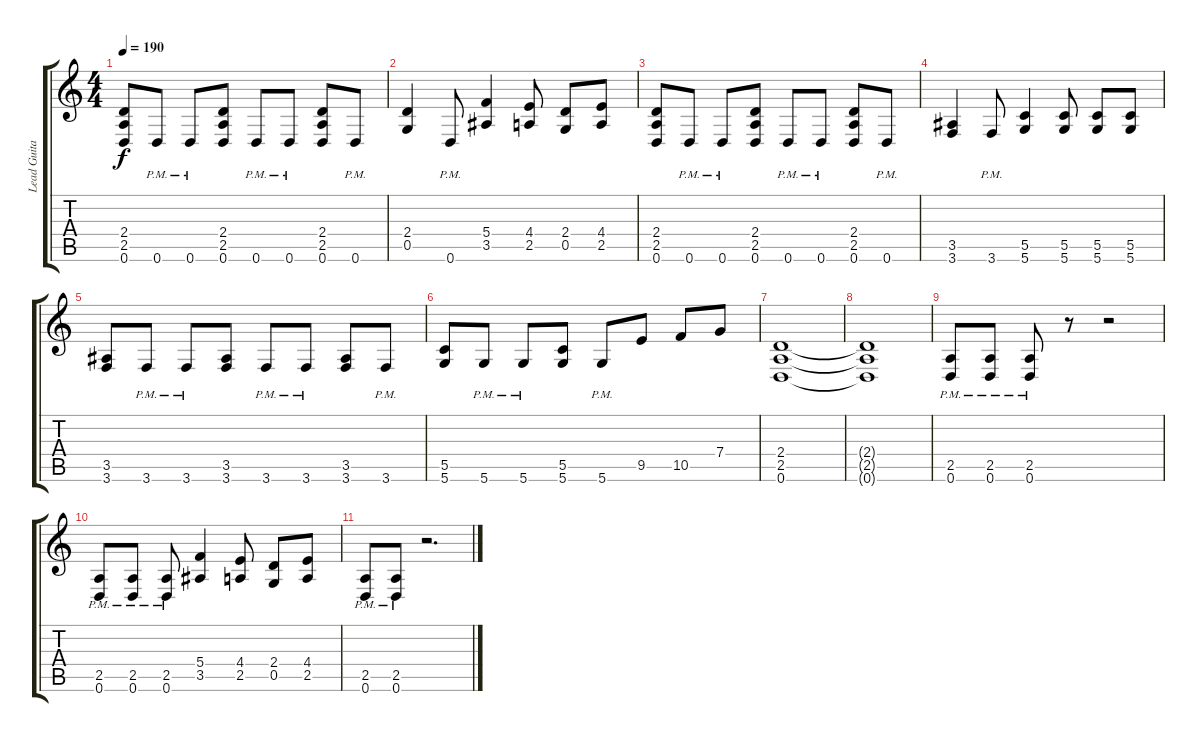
\track ("Lead Guitar" "Lead Guita") {instrument distortionguitar}
\staff {score tabs}
\tuning (D4 A3 F3 C3 G2 D2) {hide}
\ts (4 4)
\tempo 190
\clef g2
\ks c
(2.4 2.5 0.6).8{dy f} 0.6{pm}.8 0.6{pm}.8 (2.4 2.5 0.6).8 0.6{pm}.8 0.6{pm}.8 (2.4 2.5 0.6).8 0.6{pm}.8 |
(2.4 0.5).4 0.6{pm}.8 (5.4 3.5).4 (4.4 2.5).8 (2.4 0.5).8 (4.4 2.5).8 |
(2.4 2.5 0.6).8 0.6{pm}.8 0.6{pm}.8 (2.4 2.5 0.6).8 0.6{pm}.8 0.6{pm}.8 (2.4 2.5 0.6).8 0.6{pm}.8 |
(3.5 3.6).4 3.6{pm}.8 (5.5 5.6).4 (5.5 5.6).8 (5.5 5.6).8 (5.5 5.6).8 |
(3.5 3.6).8 3.6{pm}.8 3.6{pm}.8 (3.5 3.6).8 3.6{pm}.8 3.6{pm}.8 (3.5 3.6).8 3.6{pm}.8 |
(5.5 5.6).8 5.6{pm}.8 5.6{pm}.8 (5.5 5.6).8 5.6{pm}.8 9.5.8 10.5.8 7.4.8 |
(2.4 2.5 0.6).1 |
(2.4{t} 2.5{t} 0.6{t}).1 |
(2.5{pm} 0.6{pm}).8 (2.5{pm} 0.6{pm}).8 (2.5{pm} 0.6{pm}).8 r.8 r.2 |
(2.5{pm} 0.6{pm}).8 (2.5{pm} 0.6{pm}).8 (2.5{pm} 0.6{pm}).8 (5.4 3.5).4 (4.4 2.5).8 (2.4 0.5).8 (4.4 2.5).8 |
(2.5{pm} 0.6{pm}).8 (2.5{pm} 0.6{pm}).8 r.2{d}
